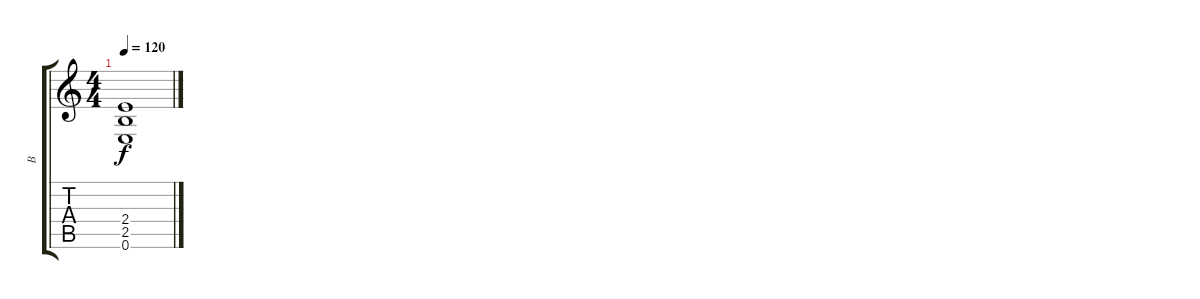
\track ("B" "B") {instrument distortionguitar}
\staff {score tabs}
\tuning (E4 B3 G3 D3 A2 E2) {hide}
\ts (4 4)
\tempo 120
\clef g2
\ks c
(2.4{t} 2.5{t} 0.6{t}).1{dy f}
